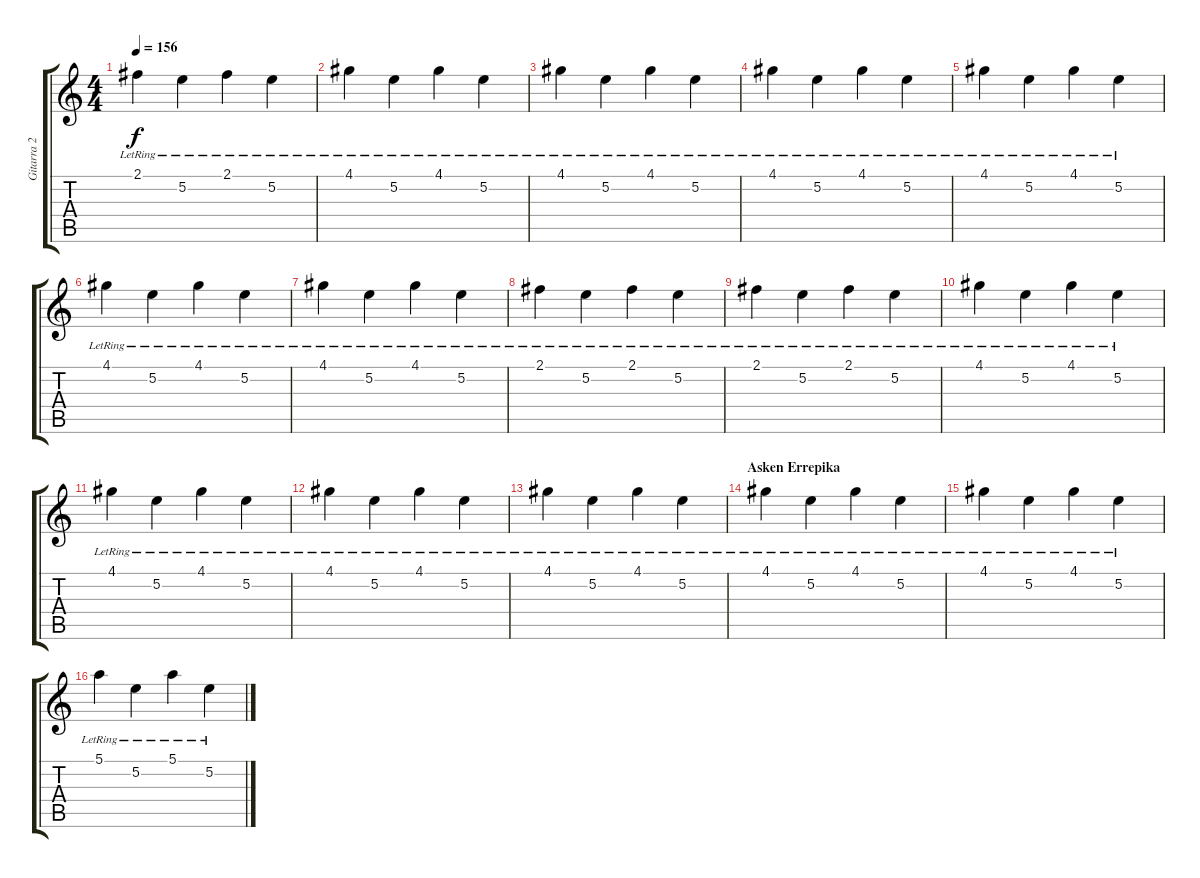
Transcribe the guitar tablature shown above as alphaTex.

\track ("Gitarra 2" "Gitarra 2") {instrument distortionguitar}
\staff {score tabs}
\tuning (E4 B3 G3 D3 A2 E2) {hide}
\ts (4 4)
\tempo 156
\clef g2
\ks c
2.1{lr}.4{dy f} 5.2{lr}.4 2.1{lr}.4 5.2{lr}.4 |
4.1{lr}.4 5.2{lr}.4 4.1{lr}.4 5.2{lr}.4 |
4.1{lr}.4 5.2{lr}.4 4.1{lr}.4 5.2{lr}.4 |
4.1{lr}.4 5.2{lr}.4 4.1{lr}.4 5.2{lr}.4 |
4.1{lr}.4 5.2{lr}.4 4.1{lr}.4 5.2{lr}.4 |
4.1{lr}.4 5.2{lr}.4 4.1{lr}.4 5.2{lr}.4 |
4.1{lr}.4 5.2{lr}.4 4.1{lr}.4 5.2{lr}.4 |
2.1{lr}.4 5.2{lr}.4 2.1{lr}.4 5.2{lr}.4 |
2.1{lr}.4 5.2{lr}.4 2.1{lr}.4 5.2{lr}.4 |
4.1{lr}.4 5.2{lr}.4 4.1{lr}.4 5.2{lr}.4 |
4.1{lr}.4 5.2{lr}.4 4.1{lr}.4 5.2{lr}.4 |
4.1{lr}.4 5.2{lr}.4 4.1{lr}.4 5.2{lr}.4 |
4.1{lr}.4 5.2{lr}.4 4.1{lr}.4 5.2{lr}.4 |
\section ("" "Asken Errepika")
4.1{lr}.4 5.2{lr}.4 4.1{lr}.4 5.2{lr}.4 |
4.1{lr}.4 5.2{lr}.4 4.1{lr}.4 5.2{lr}.4 |
5.1{lr}.4 5.2{lr}.4 5.1{lr}.4 5.2{lr}.4
